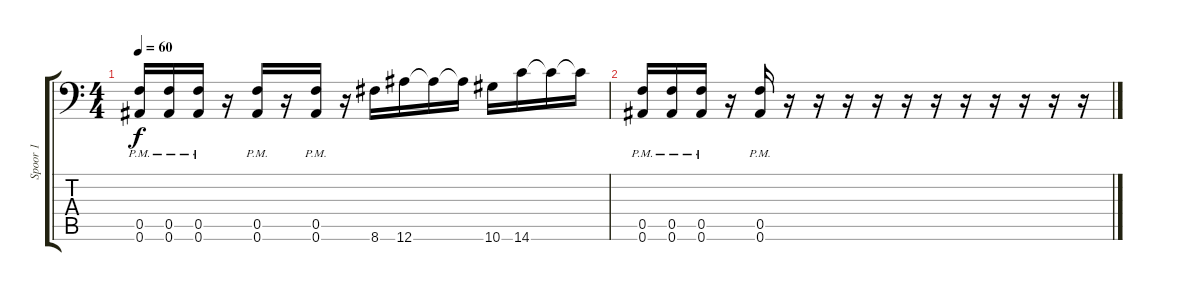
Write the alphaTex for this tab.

\track ("Spoor 1" "Spoor 1") {instrument distortionguitar}
\staff {score tabs}
\tuning (C4 G3 Eb3 Bb2 F2 Bb1) {hide}
\ts (4 4)
\tempo 60
\clef f4
\ks c
(0.5{pm} 0.6{pm}).16{dy f} (0.5{pm} 0.6{pm}).16 (0.5{pm} 0.6{pm}).16 r.16 (0.5{pm} 0.6{pm}).16 r.16 (0.5{pm} 0.6{pm}).16 r.16 8.6.16 12.6.16 12.6{t}.16 12.6{t}.16 10.6.16 14.6.16 14.6{t}.16 14.6{t}.16 |
(0.5{pm} 0.6{pm}).16 (0.5{pm} 0.6{pm}).16 (0.5{pm} 0.6{pm}).16 r.16 (0.5{pm} 0.6{pm}).16 r.16 r.16 r.16 r.16 r.16 r.16 r.16 r.16 r.16 r.16 r.16
